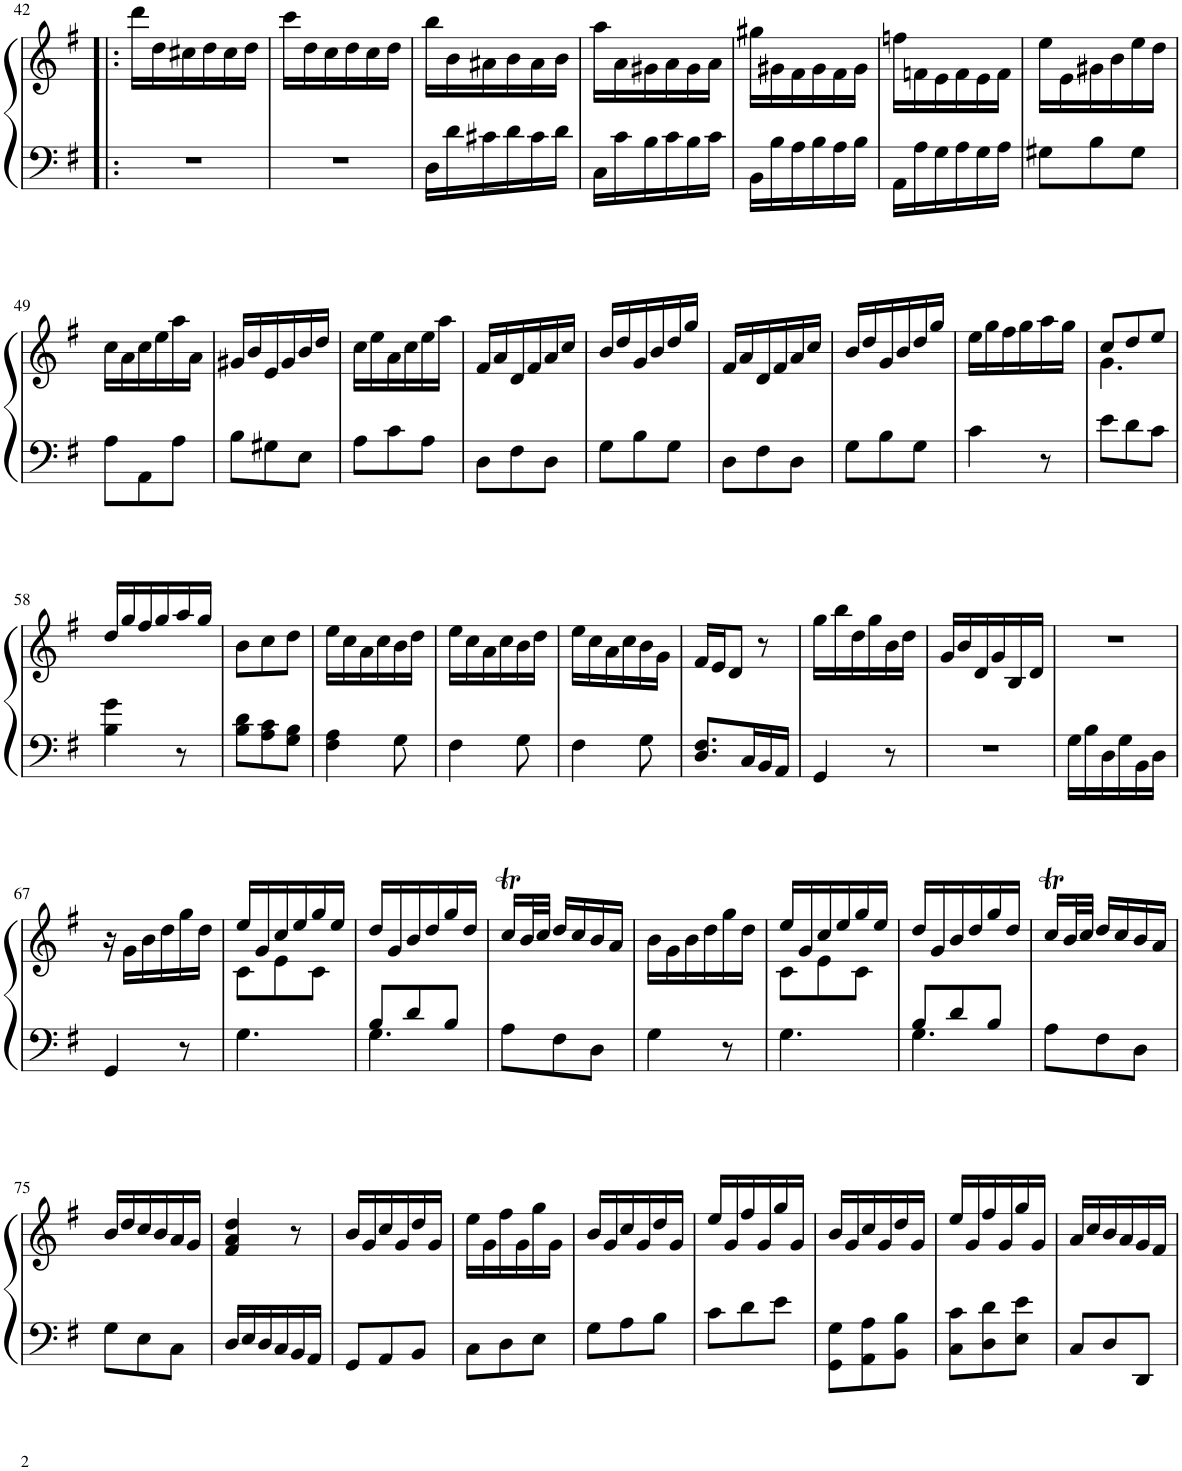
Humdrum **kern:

**kern	**kern
*part1	*part1
*staff2	*staff1
*I"Piano	*
*I'Pno.	*
!!LO:PB:g=z
*clefF4	*clefG2
*k[f#]	*k[f#]
*M3/8	*M3/8
=42!|:	=42!|:
4.r	16ddd\LL
.	16dd\
.	16cc#X\
.	16dd\
.	16cc#\
.	16dd\JJ
=43	=43
4.r	16ccc\LL
.	16dd\
.	16cc\
.	16dd\
.	16cc\
.	16dd\JJ
=44	=44
16D\LL	16bb\LL
16d\	16b\
16c#X\	16a#X\
16d\	16b\
16c#\	16a#\
16d\JJ	16b\JJ
=45	=45
16C\LL	16aa\LL
16c\	16a\
16B\	16g#X\
16c\	16a\
16B\	16g#\
16c\JJ	16a\JJ
=46	=46
16BB\LL	16gg#X\LL
16B\	16g#X\
16A\	16f#\
16B\	16g#\
16A\	16f#\
16B\JJ	16g#\JJ
=47	=47
16AA\LL	16ffn\LL
16A\	16fn\
16G\	16e\
16A\	16f\
16G\	16e\
16A\JJ	16f\JJ
=48	=48
8G#X\L	16ee\LL
.	16e\
8B\	16g#X\
.	16b\
8G#\J	16ee\
.	16dd\JJ
!!LO:LB:g=z
=49	=49
8A\L	16cc\LL
.	16a\
8AA\	16cc\
.	16ee\
8A\J	16aa\
.	16a\JJ
=50	=50
8B\L	16g#X/LL
.	16b/
8G#X\	16e/
.	16g#/
8E\J	16b/
.	16dd/JJ
=51	=51
8A\L	16cc\LL
.	16ee\
8c\	16a\
.	16cc\
8A\J	16ee\
.	16aa\JJ
=52	=52
8D\L	16f#/LL
.	16a/
8F#\	16d/
.	16f#/
8D\J	16a/
.	16cc/JJ
=53	=53
8G\L	16b/LL
.	16dd/
8B\	16g/
.	16b/
8G\J	16dd/
.	16gg/JJ
=54	=54
8D\L	16f#/LL
.	16a/
8F#\	16d/
.	16f#/
8D\J	16a/
.	16cc/JJ
=55	=55
8G\L	16b/LL
.	16dd/
8B\	16g/
.	16b/
8G\J	16dd/
.	16gg/JJ
=56	=56
4c\	16ee\LL
.	16gg\
.	16ff#\
.	16gg\
8r	16aa\
.	16gg\JJ
=57	=57
*	*^
8e\L	8cc/L	4.g\
8d\	8dd/	.
8c\J	8ee/J	.
*	*v	*v
!!LO:LB:g=z
=58	=58
4B\ 4g\	16dd/LL
.	16gg/
.	16ff#/
.	16gg/
8r	16aa/
.	16gg/JJ
=59	=59
8B\ 8d\L	8b\L
8A\ 8c\	8cc\
8G\ 8B\J	8dd\J
=60	=60
4F#\ 4A\	16ee\LL
.	16cc\
.	16a\
.	16cc\
8G\	16b\
.	16dd\JJ
=61	=61
4F#\	16ee\LL
.	16cc\
.	16a\
.	16cc\
8G\	16b\
.	16dd\JJ
=62	=62
4F#\	16ee\LL
.	16cc\
.	16a\
.	16cc\
8G\	16b\
.	16g\JJ
=63	=63
8.D/ 8.F#/L	16f#/LL
.	16e/J
.	8d/J
16C/L	.
16BB/	8r
16AA/JJ	.
=64	=64
4GG/	16gg\LL
.	16bb\
.	16dd\
.	16gg\
8r	16b\
.	16dd\JJ
=65	=65
4.r	16g/LL
.	16b/
.	16d/
.	16g/
.	16B/
.	16d/JJ
=66	=66
16G\LL	4.r
16B\	.
16D\	.
16G\	.
16BB\	.
16D\JJ	.
!!LO:LB:g=z
=67	=67
4GG/	16r
.	16g\LL
.	16b\
.	16dd\
8r	16gg\
.	16dd\JJ
=68	=68
*	*^
4.G\	16ee/LL	8c\L
.	16g/	.
.	16cc/	8e\
.	16ee/	.
.	16gg/	8c\J
.	16ee/JJ	.
*	*v	*v
=69	=69
*^	*
4.G\	8B/L	16dd/LL
.	.	16g/
.	8d/	16b/
.	.	16dd/
.	8B/J	16gg/
.	.	16dd/JJ
*v	*v	*
=70	=70
8A\L	16ccT/LL
.	32b/L
.	32cc/JJJ
8F#\	16dd/LL
.	16cc/
8D\J	16b/
.	16a/JJ
=71	=71
4G\	16b\LL
.	16g\
.	16b\
.	16dd\
8r	16gg\
.	16dd\JJ
=72	=72
*	*^
4.G\	16ee/LL	8c\L
.	16g/	.
.	16cc/	8e\
.	16ee/	.
.	16gg/	8c\J
.	16ee/JJ	.
*	*v	*v
=73	=73
*^	*
4.G\	8B/L	16dd/LL
.	.	16g/
.	8d/	16b/
.	.	16dd/
.	8B/J	16gg/
.	.	16dd/JJ
*v	*v	*
=74	=74
8A\L	16ccT/LL
.	32b/L
.	32cc/JJJ
8F#\	16dd/LL
.	16cc/
8D\J	16b/
.	16a/JJ
!!LO:LB:g=z
=75	=75
8G\L	16b/LL
.	16dd/
8E\	16cc/
.	16b/
8C\J	16a/
.	16g/JJ
=76	=76
16D/LL	4f#/ 4a/ 4dd/
16E/	.
16D/	.
16C/	.
16BB/	8r
16AA/JJ	.
=77	=77
8GG/L	16b/LL
.	16g/
8AA/	16cc/
.	16g/
8BB/J	16dd/
.	16g/JJ
=78	=78
8C\L	16ee\LL
.	16g\
8D\	16ff#\
.	16g\
8E\J	16gg\
.	16g\JJ
=79	=79
8G\L	16b/LL
.	16g/
8A\	16cc/
.	16g/
8B\J	16dd/
.	16g/JJ
=80	=80
8c\L	16ee/LL
.	16g/
8d\	16ff#/
.	16g/
8e\J	16gg/
.	16g/JJ
=81	=81
8GG\ 8G\L	16b/LL
.	16g/
8AA\ 8A\	16cc/
.	16g/
8BB\ 8B\J	16dd/
.	16g/JJ
=82	=82
8C\ 8c\L	16ee/LL
.	16g/
8D\ 8d\	16ff#/
.	16g/
8E\ 8e\J	16gg/
.	16g/JJ
=83	=83
8C/L	16a/LL
.	16cc/
8D/	16b/
.	16a/
8DD/J	16g/
.	16f#/JJ
=	=
*-	*-
